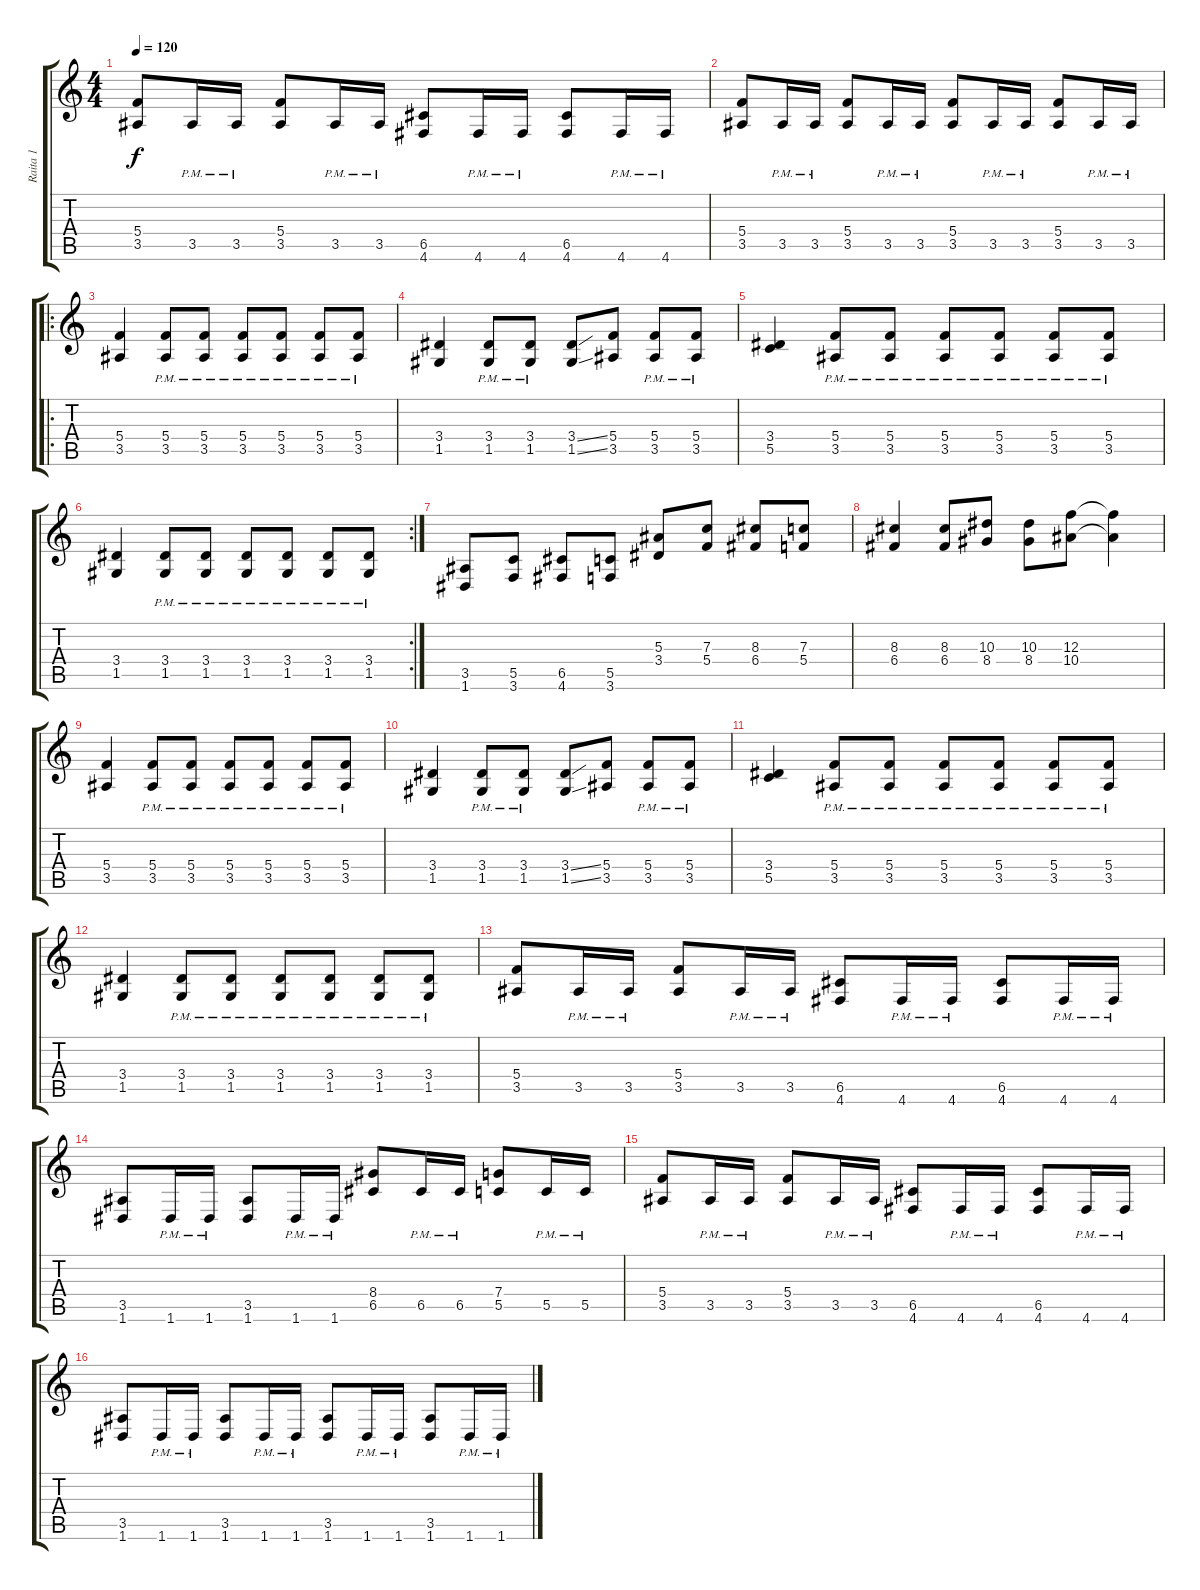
\track ("Raita 1" "Raita 1") {instrument distortionguitar}
\staff {score tabs}
\tuning (D4 A3 F3 C3 G2 D2) {hide}
\ts (4 4)
\tempo 120
\clef g2
\ks c
(5.4 3.5).8{dy f} 3.5{pm}.16 3.5{pm}.16 (5.4 3.5).8 3.5{pm}.16 3.5{pm}.16 (6.5 4.6).8 4.6{pm}.16 4.6{pm}.16 (6.5 4.6).8 4.6{pm}.16 4.6{pm}.16 |
(5.4 3.5).8 3.5{pm}.16 3.5{pm}.16 (5.4 3.5).8 3.5{pm}.16 3.5{pm}.16 (5.4 3.5).8 3.5{pm}.16 3.5{pm}.16 (5.4 3.5).8 3.5{pm}.16 3.5{pm}.16 |
\ro
(5.4 3.5).4 (5.4{pm} 3.5{pm}).8 (5.4{pm} 3.5{pm}).8 (5.4{pm} 3.5{pm}).8 (5.4{pm} 3.5{pm}).8 (5.4{pm} 3.5{pm}).8 (5.4{pm} 3.5{pm}).8 |
(3.4 1.5).4 (3.4{pm} 1.5{pm}).8 (3.4{pm} 1.5{pm}).8 (3.4{ss} 1.5{ss}).8 (5.4 3.5).8 (5.4{pm} 3.5{pm}).8 (5.4{pm} 3.5{pm}).8 |
(3.4 5.5).4 (5.4{pm} 3.5{pm}).8 (5.4{pm} 3.5{pm}).8 (5.4{pm} 3.5{pm}).8 (5.4{pm} 3.5{pm}).8 (5.4{pm} 3.5{pm}).8 (5.4{pm} 3.5{pm}).8 |
\rc 2
(3.4 1.5).4 (3.4{pm} 1.5{pm}).8 (3.4{pm} 1.5{pm}).8 (3.4{pm} 1.5{pm}).8 (3.4{pm} 1.5{pm}).8 (3.4{pm} 1.5{pm}).8 (3.4{pm} 1.5{pm}).8 |
(3.5 1.6).8 (5.5 3.6).8 (6.5 4.6).8 (5.5 3.6).8 (5.3 3.4).8 (7.3 5.4).8 (8.3 6.4).8 (7.3 5.4).8 |
(8.3 6.4).4 (8.3 6.4).8 (10.3 8.4).8 (10.3 8.4).8 (12.3 10.4).8 (12.3{t} 10.4{t}).4 |
(5.4 3.5).4 (5.4{pm} 3.5{pm}).8 (5.4{pm} 3.5{pm}).8 (5.4{pm} 3.5{pm}).8 (5.4{pm} 3.5{pm}).8 (5.4{pm} 3.5{pm}).8 (5.4{pm} 3.5{pm}).8 |
(3.4 1.5).4 (3.4{pm} 1.5{pm}).8 (3.4{pm} 1.5{pm}).8 (3.4{ss} 1.5{ss}).8 (5.4 3.5).8 (5.4{pm} 3.5{pm}).8 (5.4{pm} 3.5{pm}).8 |
(3.4 5.5).4 (5.4{pm} 3.5{pm}).8 (5.4{pm} 3.5{pm}).8 (5.4{pm} 3.5{pm}).8 (5.4{pm} 3.5{pm}).8 (5.4{pm} 3.5{pm}).8 (5.4{pm} 3.5{pm}).8 |
(3.4 1.5).4 (3.4{pm} 1.5{pm}).8 (3.4{pm} 1.5{pm}).8 (3.4{pm} 1.5{pm}).8 (3.4{pm} 1.5{pm}).8 (3.4{pm} 1.5{pm}).8 (3.4{pm} 1.5{pm}).8 |
(5.4 3.5).8 3.5{pm}.16 3.5{pm}.16 (5.4 3.5).8 3.5{pm}.16 3.5{pm}.16 (6.5 4.6).8 4.6{pm}.16 4.6{pm}.16 (6.5 4.6).8 4.6{pm}.16 4.6{pm}.16 |
(3.5 1.6).8 1.6{pm}.16 1.6{pm}.16 (3.5 1.6).8 1.6{pm}.16 1.6{pm}.16 (8.4 6.5).8 6.5{pm}.16 6.5{pm}.16 (7.4 5.5).8 5.5{pm}.16 5.5{pm}.16 |
(5.4 3.5).8 3.5{pm}.16 3.5{pm}.16 (5.4 3.5).8 3.5{pm}.16 3.5{pm}.16 (6.5 4.6).8 4.6{pm}.16 4.6{pm}.16 (6.5 4.6).8 4.6{pm}.16 4.6{pm}.16 |
(3.5 1.6).8 1.6{pm}.16 1.6{pm}.16 (3.5 1.6).8 1.6{pm}.16 1.6{pm}.16 (3.5 1.6).8 1.6{pm}.16 1.6{pm}.16 (3.5 1.6).8 1.6{pm}.16 1.6{pm}.16
